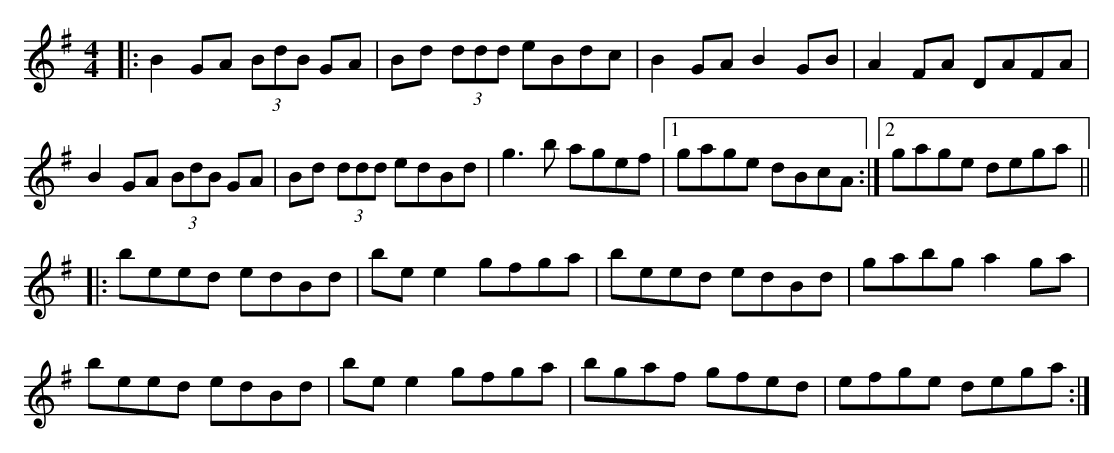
X:1
M:4/4
K:G
|:B2GA (3BdB GA|Bd (3ddd eBdc|B2GA B2GB|A2FA DAFA|
B2GA (3BdB GA|Bd (3ddd edBd|g3b agef|1 gage dBcA:|2 gage dega||
|:beed edBd|bee2 gfga|beed edBd|gabg a2ga|
beed edBd|bee2 gfga|bgaf gfed|efge dega:|
